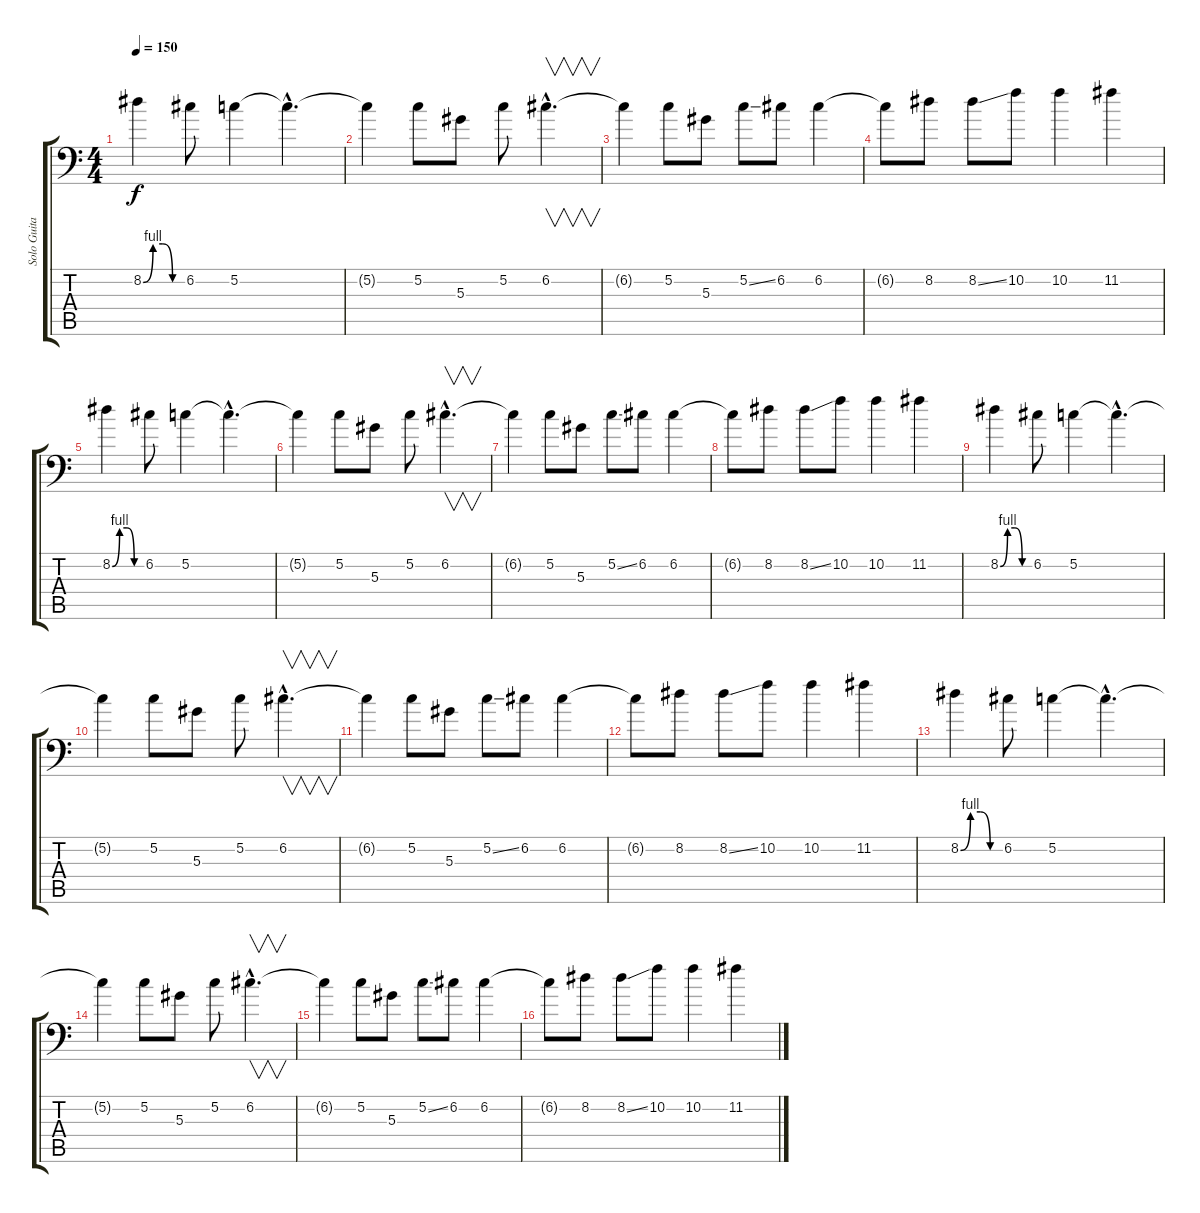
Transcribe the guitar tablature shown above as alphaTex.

\track ("Solo Guitar 2" "Solo Guita") {instrument overdrivenguitar}
\staff {score tabs}
\tuning (C4 G3 Eb3 Bb2 F2 Bb1) {hide}
\ts (4 4)
\tempo 150
\clef f4
\ks c
8.2{be (custom 0 0 15 4 30 4 45 0 60 0)}.4{dy f} 6.2.8 5.2.4 5.2{hac t}.4{d} |
5.2{t}.4 5.2.8 5.3.8 5.2.8 6.2{hac}.4{v d} |
6.2{t}.4 5.2.8 5.3.8 5.2{ss}.8 6.2.8 6.2.4 |
6.2{t}.8 8.2.8 8.2{ss}.8 10.2.8 10.2.4 11.2.4 |
8.2{be (custom 0 0 15 4 30 4 45 0 60 0)}.4 6.2.8 5.2.4 5.2{hac t}.4{d} |
5.2{t}.4 5.2.8 5.3.8 5.2.8 6.2{hac}.4{v d} |
6.2{t}.4 5.2.8 5.3.8 5.2{ss}.8 6.2.8 6.2.4 |
6.2{t}.8 8.2.8 8.2{ss}.8 10.2.8 10.2.4 11.2.4 |
8.2{be (custom 0 0 15 4 30 4 45 0 60 0)}.4 6.2.8 5.2.4 5.2{hac t}.4{d} |
5.2{t}.4 5.2.8 5.3.8 5.2.8 6.2{hac}.4{v d} |
6.2{t}.4 5.2.8 5.3.8 5.2{ss}.8 6.2.8 6.2.4 |
6.2{t}.8 8.2.8 8.2{ss}.8 10.2.8 10.2.4 11.2.4 |
8.2{be (custom 0 0 15 4 30 4 45 0 60 0)}.4 6.2.8 5.2.4 5.2{hac t}.4{d} |
5.2{t}.4 5.2.8 5.3.8 5.2.8 6.2{hac}.4{v d} |
6.2{t}.4 5.2.8 5.3.8 5.2{ss}.8 6.2.8 6.2.4 |
6.2{t}.8 8.2.8 8.2{ss}.8 10.2.8 10.2.4 11.2.4
